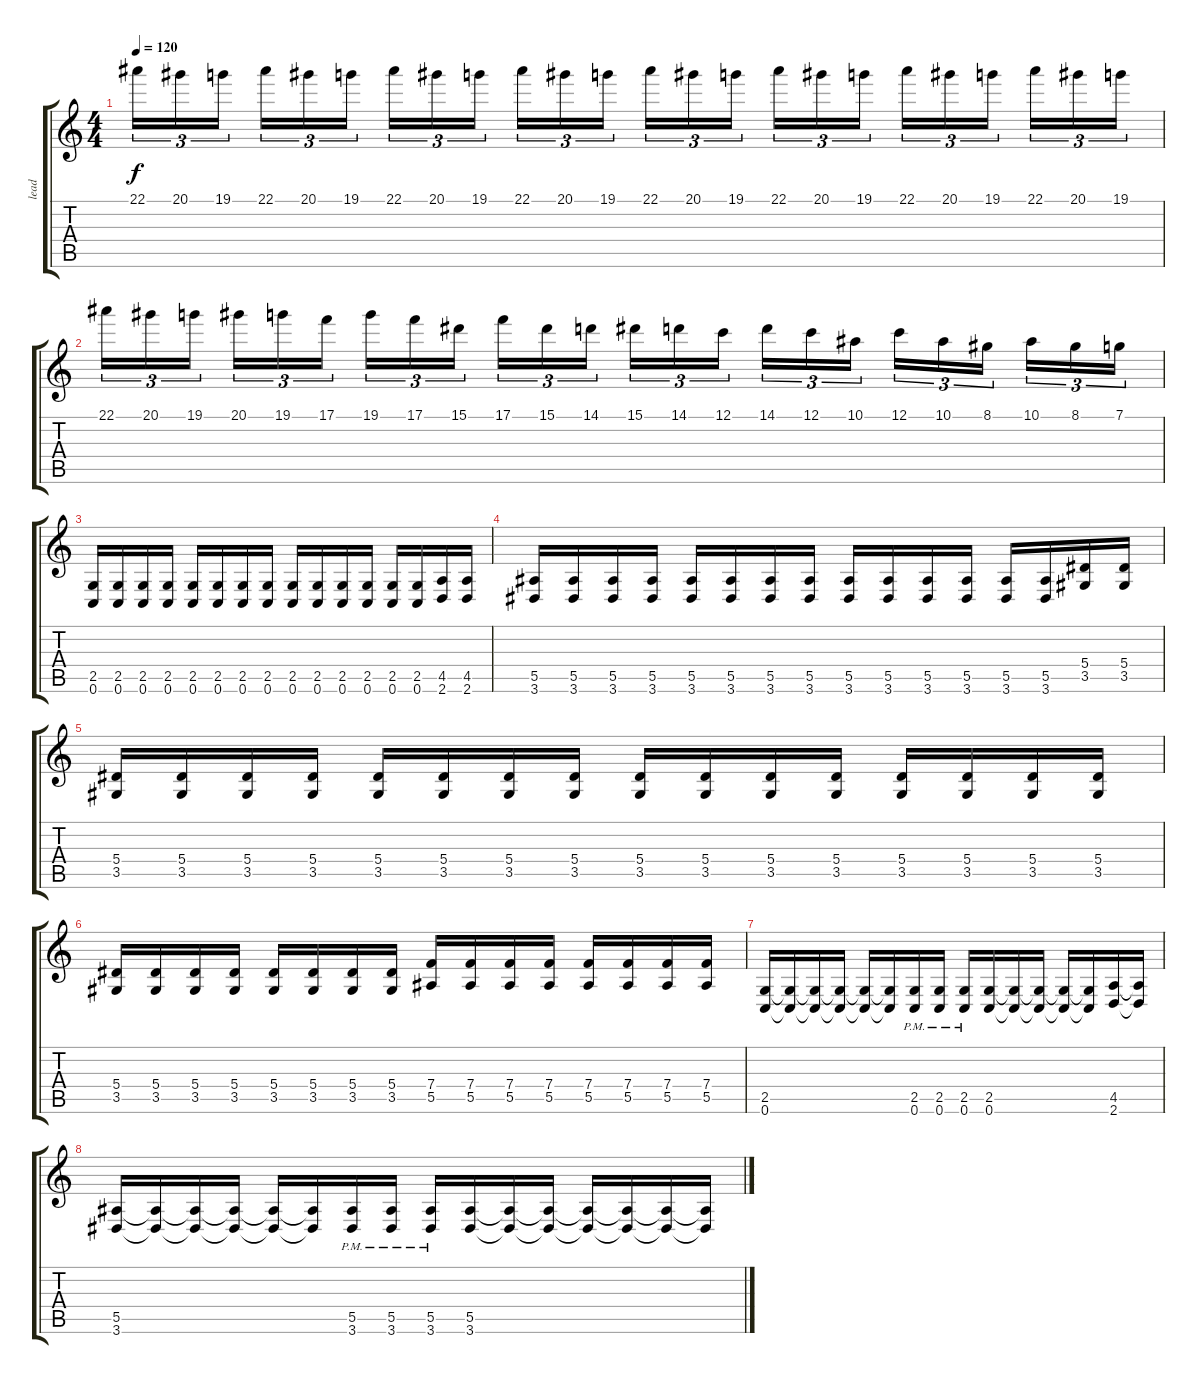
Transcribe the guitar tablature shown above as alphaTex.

\track ("lead" "lead") {instrument distortionguitar}
\staff {score tabs}
\tuning (C4 G3 Eb3 Bb2 F2 C2) {hide}
\ts (4 4)
\tempo 120
\clef g2
\ks c
22.1.16{tu (3 2) dy f} 20.1.16{tu (3 2)} 19.1.16{tu (3 2)} 22.1.16{tu (3 2)} 20.1.16{tu (3 2)} 19.1.16{tu (3 2)} 22.1.16{tu (3 2)} 20.1.16{tu (3 2)} 19.1.16{tu (3 2)} 22.1.16{tu (3 2)} 20.1.16{tu (3 2)} 19.1.16{tu (3 2)} 22.1.16{tu (3 2)} 20.1.16{tu (3 2)} 19.1.16{tu (3 2)} 22.1.16{tu (3 2)} 20.1.16{tu (3 2)} 19.1.16{tu (3 2)} 22.1.16{tu (3 2)} 20.1.16{tu (3 2)} 19.1.16{tu (3 2)} 22.1.16{tu (3 2)} 20.1.16{tu (3 2)} 19.1.16{tu (3 2)} |
22.1.16{tu (3 2)} 20.1.16{tu (3 2)} 19.1.16{tu (3 2)} 20.1.16{tu (3 2)} 19.1.16{tu (3 2)} 17.1.16{tu (3 2)} 19.1.16{tu (3 2)} 17.1.16{tu (3 2)} 15.1.16{tu (3 2)} 17.1.16{tu (3 2)} 15.1.16{tu (3 2)} 14.1.16{tu (3 2)} 15.1.16{tu (3 2)} 14.1.16{tu (3 2)} 12.1.16{tu (3 2)} 14.1.16{tu (3 2)} 12.1.16{tu (3 2)} 10.1.16{tu (3 2)} 12.1.16{tu (3 2)} 10.1.16{tu (3 2)} 8.1.16{tu (3 2)} 10.1.16{tu (3 2)} 8.1.16{tu (3 2)} 7.1.16{tu (3 2)} |
(2.5 0.6).16 (2.5 0.6).16 (2.5 0.6).16 (2.5 0.6).16 (2.5 0.6).16 (2.5 0.6).16 (2.5 0.6).16 (2.5 0.6).16 (2.5 0.6).16 (2.5 0.6).16 (2.5 0.6).16 (2.5 0.6).16 (2.5 0.6).16 (2.5 0.6).16 (4.5 2.6).16 (4.5 2.6).16 |
(5.5 3.6).16 (5.5 3.6).16 (5.5 3.6).16 (5.5 3.6).16 (5.5 3.6).16 (5.5 3.6).16 (5.5 3.6).16 (5.5 3.6).16 (5.5 3.6).16 (5.5 3.6).16 (5.5 3.6).16 (5.5 3.6).16 (5.5 3.6).16 (5.5 3.6).16 (5.4 3.5).16 (5.4 3.5).16 |
(5.4 3.5).16 (5.4 3.5).16 (5.4 3.5).16 (5.4 3.5).16 (5.4 3.5).16 (5.4 3.5).16 (5.4 3.5).16 (5.4 3.5).16 (5.4 3.5).16 (5.4 3.5).16 (5.4 3.5).16 (5.4 3.5).16 (5.4 3.5).16 (5.4 3.5).16 (5.4 3.5).16 (5.4 3.5).16 |
(5.4 3.5).16 (5.4 3.5).16 (5.4 3.5).16 (5.4 3.5).16 (5.4 3.5).16 (5.4 3.5).16 (5.4 3.5).16 (5.4 3.5).16 (7.4 5.5).16 (7.4 5.5).16 (7.4 5.5).16 (7.4 5.5).16 (7.4 5.5).16 (7.4 5.5).16 (7.4 5.5).16 (7.4 5.5).16 |
(2.5 0.6).16 (2.5{t} 0.6{t}).16 (2.5{t} 0.6{t}).16 (2.5{t} 0.6{t}).16 (2.5{t} 0.6{t}).16 (2.5{t} 0.6{t}).16 (2.5{pm} 0.6{pm}).16 (2.5{pm} 0.6{pm}).16 (2.5{pm} 0.6{pm}).16 (2.5 0.6).16 (2.5{t} 0.6{t}).16 (2.5{t} 0.6{t}).16 (2.5{t} 0.6{t}).16 (2.5{t} 0.6{t}).16 (4.5 2.6).16 (4.5{t} 2.6{t}).16 |
(5.5 3.6).16 (5.5{t} 3.6{t}).16 (5.5{t} 3.6{t}).16 (5.5{t} 3.6{t}).16 (5.5{t} 3.6{t}).16 (5.5{t} 3.6{t}).16 (5.5{pm} 3.6{pm}).16 (5.5{pm} 3.6{pm}).16 (5.5{pm} 3.6{pm}).16 (5.5 3.6).16 (5.5{t} 3.6{t}).16 (5.5{t} 3.6{t}).16 (5.5{t} 3.6{t}).16 (5.5{t} 3.6{t}).16 (5.5{t} 3.6{t}).16 (5.5{t} 3.6{t}).16
